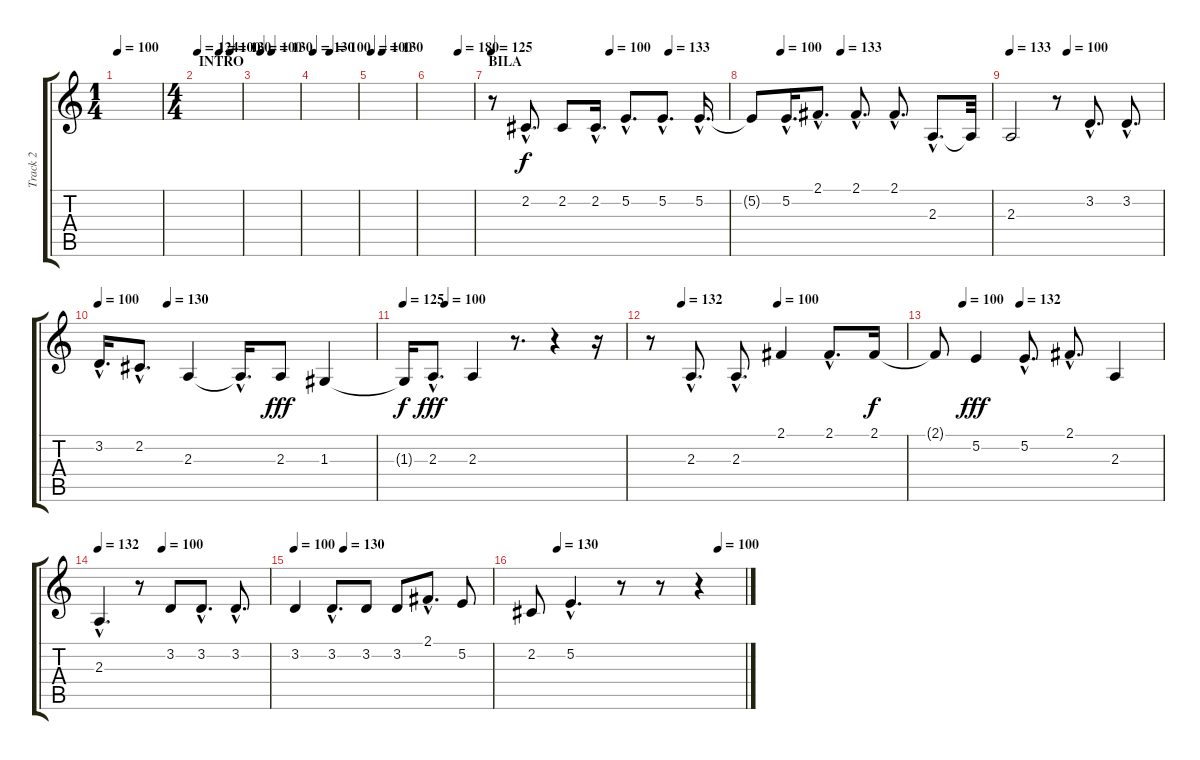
\track ("Track 2" "Track 2") {instrument lead6voice}
\staff {score tabs}
\tuning (E4 B3 G3 D3 A2 E2) {hide}
\ts (1 4)
\tempo 100
\tempo 160
\tempo 100
\clef g2
\ks c
|
\ts (4 4)
\section ("" "INTRO")
\tempo 124
\tempo (100 0.5)
\tempo (130 0.75)
|
\tempo (100 0.125)
\tempo (130 0.375)
|
\tempo 130
\tempo (100 0.375)
|
\tempo 100
\tempo (130 0.25)
|
\tempo (180 0.65625)
|
\section ("" "BILA")
\tempo 125
\tempo (100 0.5)
\tempo (133 0.75)
r.8 2.2{hac}.8{d} 2.2.8 2.2{hac}.16{d} 5.2{hac}.8{d} 5.2{hac}.8{d} 5.2{hac}.16{d} |
\tempo (100 0.125)
\tempo (133 0.375)
5.2{t}.8 5.2{hac}.16{d} 2.1{hac}.8{d} 2.1{hac}.8{d} 2.1{hac}.8{d} 2.3{hac}.8{d} 2.3{t}.32 |
\tempo 133
\tempo (100 0.375)
2.3.2 r.8 3.2{hac}.8{d} 3.2{hac}.8{d} |
\tempo 100
\tempo (130 0.25)
3.2{hac}.16{d} 2.2{hac}.8{d} 2.3.4 2.3{hac t}.16{d dy f} 2.3.8{dy fff} 1.3.4 |
\tempo 125
\tempo (100 0.1875)
1.3{t}.16{dy f} 2.3{hac}.8{d dy fff} 2.3.4 r.8{d} r.4 r.16 |
\tempo (132 0.125)
\tempo (100 0.5)
r.8 2.3{hac}.8{d} 2.3{hac}.8{d} 2.1.4 2.1{hac}.8{d} 2.1.16{dy f} |
\tempo (100 0.125)
\tempo (132 0.375)
2.1{t}.8 5.2.4{dy fff} 5.2{hac}.8{d} 2.1{hac}.8{d} 2.3.4 |
\tempo 132
\tempo (100 0.375)
2.3{hac}.4{d} r.8 3.2.8 3.2{hac}.8{d} 3.2{hac}.8{d} |
\tempo 100
\tempo (130 0.25)
3.2.4 3.2{hac}.8{d} 3.2.8 3.2.8 2.1{hac}.8{d} 5.2.8 |
\tempo (130 0.125)
\tempo (100 0.875)
2.2.8 5.2{hac}.4{d} r.8 r.8 r.4
